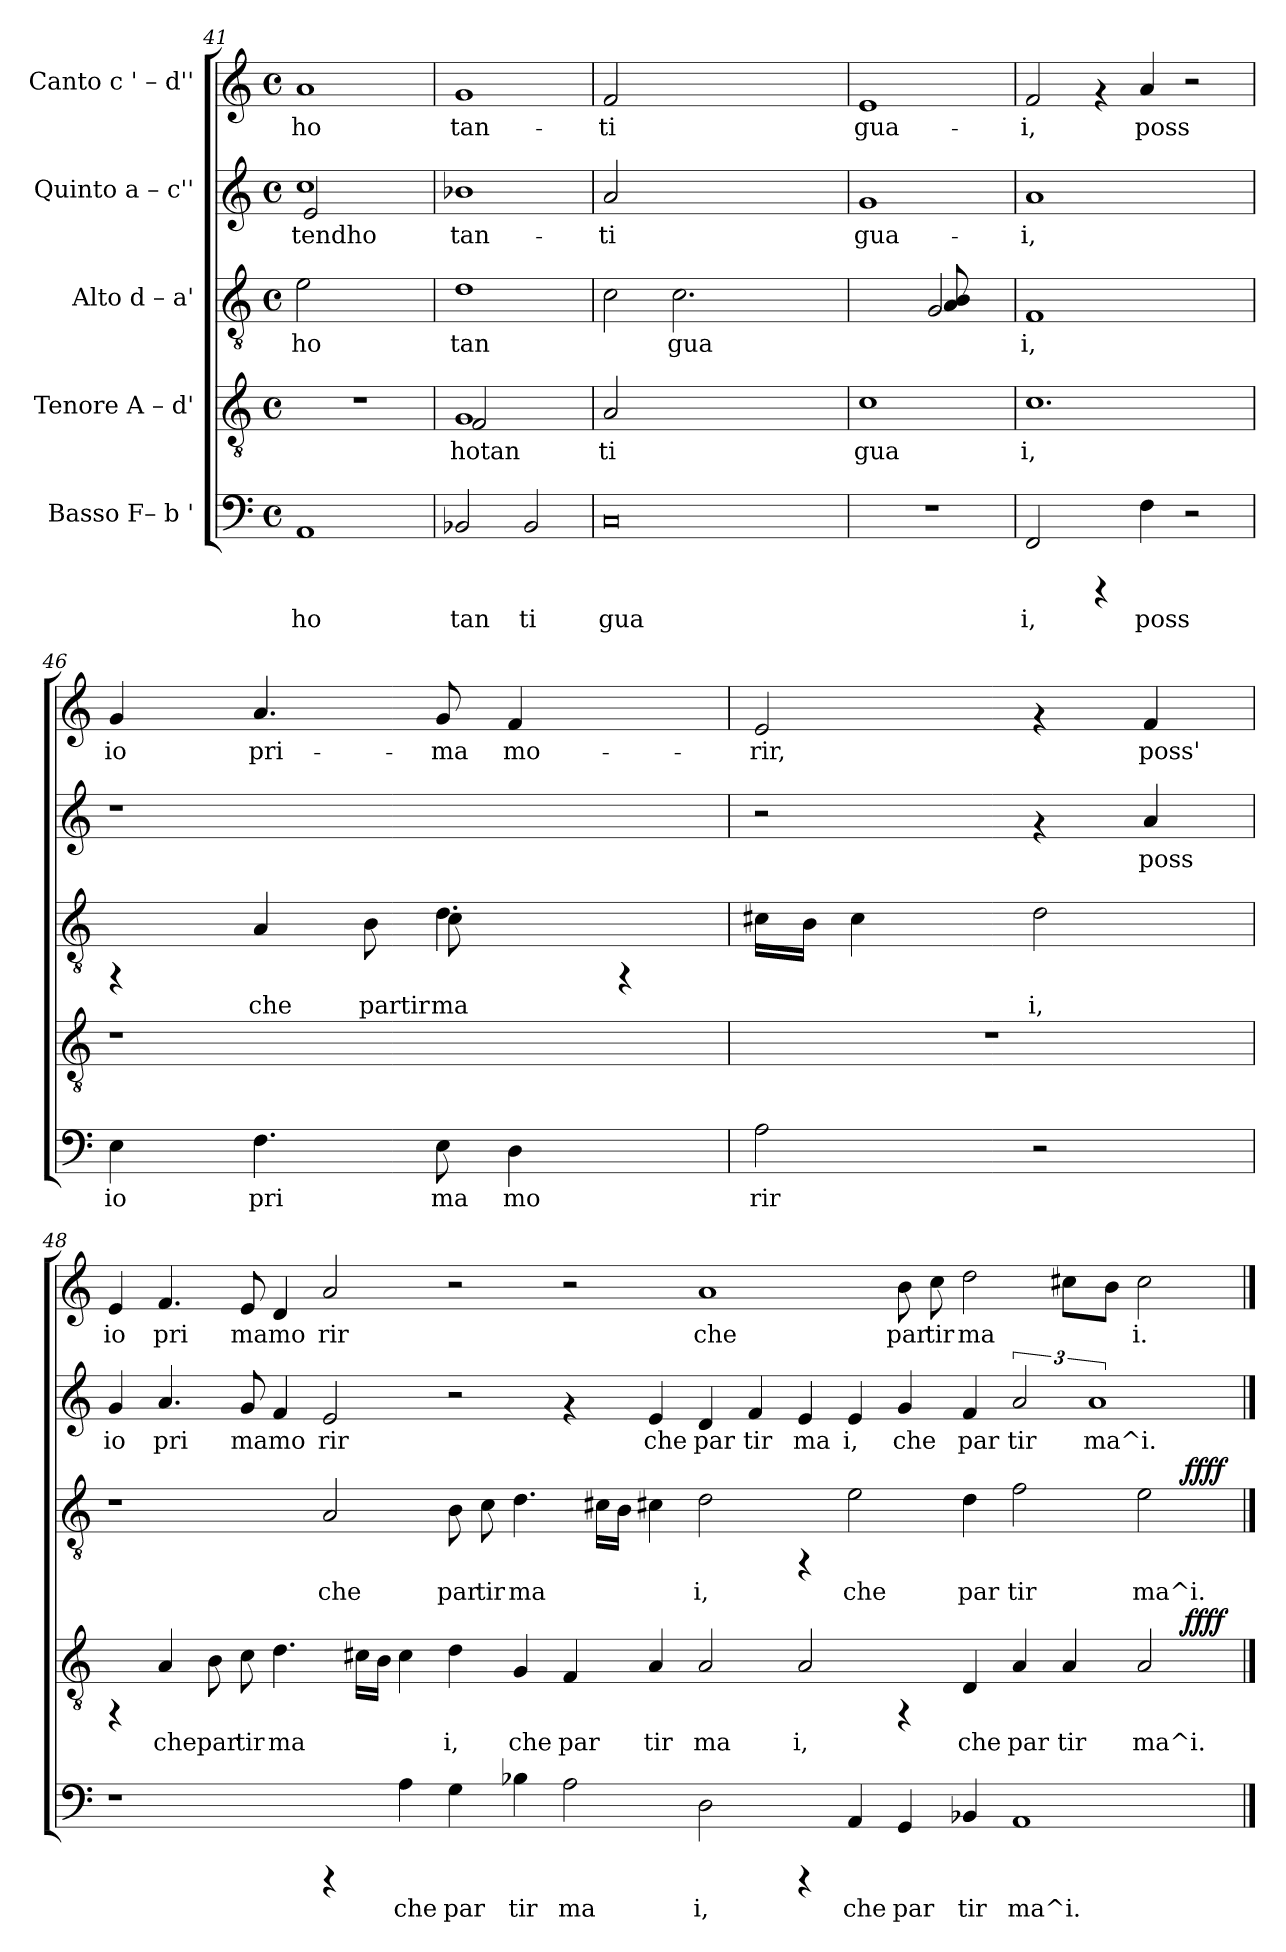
**kern	**text	**kern	**text	**dynam	**kern	**text	**dynam	**kern	**text	**kern	**text
*part5	*part5	*part4	*part4	*part4	*part3	*part3	*part3	*part2	*part2	*part1	*part1
*staff5	*staff5	*staff4	*staff4	*staff4	*staff3	*staff3	*staff3	*staff2	*staff2	*staff1	*staff1
*I"Basso  F– b '	*	*I"Tenore  A – d'	*	*	*I"Alto  d – a'	*	*	*I"Quinto  a – c''	*	*I"Canto  c ' – d''	*
*clefF4	*	*clefGv2	*	*	*clefGv2	*	*	*clefG2	*	*clefG2	*
*k[]	*	*k[]	*	*	*k[]	*	*	*k[]	*	*k[]	*
*C:	*	*C:	*	*	*C:	*	*	*C:	*	*C:	*
*M4/4	*	*M4/4	*	*	*M4/4	*	*	*M4/4	*	*M4/4	*
*met(c)	*	*met(c)	*	*	*met(c)	*	*	*met(c)	*	*met(c)	*
=41	=41	=41	=41	=41	=41	=41	=41	=41	=41	=41	=41
!	!LO:LY:b	!	!	!	!	!LO:LY:b:cj	!	!	!LO:LY:b:rj	!	!LO:LY:b:rj
*	*	*	*	*	*	*	*	*^	*	*	*
1AA	ho	1r	.	.	2e\	ho	.	1cc	2e/	-tendho	1a	ho
.	.	.	.	.	2ryy	.	.	.	2ryy	.	.	.
=42	=42	=42	=42	=42	=42	=42	=42	=42	=42	=42	=42	=42
!	!LO:LY:b	!	!LO:LY:b:cj	!	!	!LO:LY:b:cj	!	!	!	!LO:LY:b:rj	!	!LO:LY:b:rj
*	*	*^	*	*	*	*	*	*v	*v	*	*	*
2BB-X/	tan	1G	2F/	hotan	.	1d	tan	.	1b-X	tan-	1g	tan-
!	!LO:LY:b	!	!	!	!	!	!	!	!	!	!	!
2BB-/	ti	.	2ryy	.	.	.	.	.	.	.	.	.
=43	=43	=43	=43	=43	=43	=43	=43	=43	=43	=43	=43	=43
!	!LO:LY:b	!	!	!LO:LY:b:cj	!	!	!	!	!	!LO:LY:b:rj	!	!LO:LY:b:rj
*	*	*v	*v	*	*	*	*	*	*	*	*	*
0C	gua	2A/	ti	.	2c\	.	.	2a/	-ti	2f/	-ti
!	!	!	!	!	!	!LO:LY:b:cj	!	!	!	!	!
.	.	1.ryy	.	.	2.c\	gua	.	1.ryy	.	1.ryy	.
.	.	.	.	.	2.ryy	.	.	.	.	.	.
=44	=44	=44	=44	=44	=44	=44	=44	=44	=44	=44	=44
!	!	!	!LO:LY:b:cj	!	!	!	!	!	!LO:LY:b:rj	!	!LO:LY:b:rj
*	*	*	*	*	*^	*	*	*	*	*	*
1r	.	1c	gua	.	2ryy	2ryy	.	.	1g	gua-	1e	gua-
!	!	!	!	!	!	!	!LO:LY:b:cj	!	!	!	!	!
.	.	.	.	.	2G/	8B/ 8A/	.	.	.	.	.	.
.	.	.	.	.	.	4.ryy	.	.	.	.	.	.
=45	=45	=45	=45	=45	=45	=45	=45	=45	=45	=45	=45	=45
!	!LO:LY:b	!	!LO:LY:b:cj	!	!	!	!LO:LY:b:cj	!	!	!LO:LY:b:rj	!	!LO:LY:b:rj
*	*	*	*	*	*v	*v	*	*	*	*	*	*
2FF/	i,	1.c	i,	.	1F	i,	.	1a	-i,	2f/	-i,
4rCCC	.	.	.	.	.	.	.	.	.	4rf	.
!	!LO:LY:b	!	!	!	!	!	!	!	!	!	!LO:LY:b:rj
4F\	poss	.	.	.	.	.	.	.	.	4a/	poss
2r	.	.	.	.	2ryy	.	.	2ryy	.	2r	.
=46	=46	=46	=46	=46	=46	=46	=46	=46	=46	=46	=46
!	!LO:LY:b	!	!	!	!	!	!	!	!	!	!LO:LY:b:rj
*	*	*	*	*	*^	*	*	*	*	*	*
4E\	io	1r	.	.	4rFF	8ryy	.	.	1r	.	4g/	io
!	!LO:LY:b	!	!	!	!	!	!LO:LY:b:cj	!	!	!	!	!LO:LY:b:rj
*	*	*	*	*	*v	*v	*	*	*	*	*	*
4.F\	pri	.	.	.	4A/	che	.	.	.	4.a/	pri-
!	!	!	!	!	!	!LO:LY:b:cj	!	!	!	!	!
.	.	.	.	.	8B\	partir	.	.	.	.	.
!	!LO:LY:b	!	!	!	!	!LO:LY:b:cj	!	!	!	!	!LO:LY:b:rj
*	*	*	*	*	*^	*	*	*	*	*	*
8E\	ma	.	.	.	4.d\	8c\	ma	.	.	.	8g/	-ma
!	!LO:LY:b	!	!	!	!	!	!	!	!	!	!	!LO:LY:b:rj
4D\	mo	.	.	.	.	2ryy	.	.	.	.	4f/	mo-
4ryy	.	4ryy	.	.	4rFF	.	.	.	4ryy	.	4ryy	.
*	*	*	*	*	*v	*v	*	*	*	*	*	*
=47	=47	=47	=47	=47	=47	=47	=47	=47	=47	=47	=47
!	!LO:LY:b	!	!	!	!	!LO:LY:b:cj	!	!	!	!	!LO:LY:b:rj
2A\	rir	1r	.	.	16c#X\L	.	.	2r	.	2e/	-rir,
!	!	!	!	!	!	!LO:LY:b:cj	!	!	!	!	!
.	.	.	.	.	16B\J	.	.	.	.	.	.
!	!	!	!	!	!	!LO:LY:b:cj	!	!	!	!	!
.	.	.	.	.	4c#\	.	.	.	.	.	.
.	.	.	.	.	8ryy	.	.	.	.	.	.
!	!	!	!	!	!	!LO:LY:b:cj	!	!	!	!	!
2r	.	.	.	.	2d\	i,	.	4rf	.	4rf	.
!	!	!	!	!	!	!	!	!	!LO:LY:b:rj	!	!LO:LY:b:rj
.	.	.	.	.	.	.	.	4a/	poss	4f/	poss'
!!LO:PB:g=z
=48	=48	=48	=48	=48	=48	=48	=48	=48	=48	=48	=48
!	!	!	!	!	!	!	!	!	!LO:LY:b:rj	!	!LO:LY:b:rj
*	*	*^	*	*	*^	*	*	*	*	*	*
1r	.	4rFF	1ryy	.	.	1r	1ryy	.	.	4g/	io	4e/	io
!	!	!	!	!LO:LY:b:cj	!	!	!	!	!	!	!LO:LY:b:rj	!	!LO:LY:b:rj
.	.	4A/	.	che	.	.	.	.	.	4.a/	pri	4.f/	pri
!	!	!	!	!LO:LY:b:cj	!	!	!	!	!	!	!	!	!
.	.	8B\	.	par	.	.	.	.	.	.	.	.	.
!	!	!	!	!LO:LY:b:cj	!	!	!	!	!	!	!LO:LY:b:rj	!	!LO:LY:b:rj
.	.	8c\	.	tir	.	.	.	.	.	8g/	ma	8e/	ma
!	!	!	!	!LO:LY:b:cj	!	!	!	!	!	!	!LO:LY:b:rj	!	!LO:LY:b:rj
.	.	4.d\	.	ma	.	.	.	.	.	4f/	mo	4d/	mo
!	!	!	!	!	!	!	!	!LO:LY:b:cj	!	!	!LO:LY:b:rj	!	!LO:LY:b:rj
4rCCC	.	.	1ryy	.	.	2A/	1ryy	che	.	2e/	rir	2a/	rir
!	!	!	!	!LO:LY:b:cj	!	!	!	!	!	!	!	!	!
.	.	16c#X\L	.	.	.	.	.	.	.	.	.	.	.
!	!	!	!	!LO:LY:b:cj	!	!	!	!	!	!	!	!	!
.	.	16B\J	.	.	.	.	.	.	.	.	.	.	.
!	!LO:LY:b	!	!	!LO:LY:b:cj	!	!	!	!	!	!	!	!	!
4A\	che	4c#\	.	.	.	.	.	.	.	.	.	.	.
!	!LO:LY:b	!	!	!LO:LY:b:cj	!	!	!	!LO:LY:b:cj	!	!	!	!	!
4G\	par	4d\	.	i,	.	8B\	.	par	.	2r	.	2r	.
!	!	!	!	!	!	!	!	!LO:LY:b:cj	!	!	!	!	!
.	.	.	.	.	.	8c\	.	tir	.	.	.	.	.
!	!LO:LY:b	!	!	!LO:LY:b:cj	!	!	!	!LO:LY:b:cj	!	!	!	!	!
4B-X\	tir	4G/	.	che	.	4.d\	.	ma	.	.	.	.	.
!	!LO:LY:b	!	!	!LO:LY:b:cj	!	!	!	!	!	!	!	!	!
2A\	ma	4F/	1ryy	par	.	.	1ryy	.	.	4rf	.	2r	.
!	!	!	!	!	!	!	!	!LO:LY:b:cj	!	!	!	!	!
.	.	.	.	.	.	16c#\L	.	.	.	.	.	.	.
!	!	!	!	!	!	!	!	!LO:LY:b:cj	!	!	!	!	!
.	.	.	.	.	.	16B\J	.	.	.	.	.	.	.
!	!	!	!	!LO:LY:b:cj	!	!	!	!LO:LY:b:cj	!	!	!LO:LY:b:rj	!	!
.	.	4A/	.	tir	.	4c#X\	.	.	.	4e/	che	.	.
!	!LO:LY:b	!	!	!LO:LY:b:cj	!	!	!	!LO:LY:b:cj	!	!	!LO:LY:b:rj	!	!LO:LY:b:rj
2D\	i,	2A/	.	ma	.	2d\	.	i,	.	4d/	par	1a	che
!	!	!	!	!	!	!	!	!	!	!	!LO:LY:b:rj	!	!
.	.	.	.	.	.	.	.	.	.	4f/	tir	.	.
!	!	!	!	!LO:LY:b:cj	!	!	!	!	!	!	!LO:LY:b:rj	!	!
4rCCC	.	2A/	1ryy	i,	.	4rFF	1ryy	.	.	4e/	ma	.	.
!	!LO:LY:b	!	!	!	!	!	!	!LO:LY:b:cj	!	!	!LO:LY:b:rj	!	!
4AA/	che	.	.	.	.	2e\	.	che	.	4e/	i,	.	.
!	!LO:LY:b	!	!	!	!	!	!	!	!	!	!LO:LY:b:rj	!	!LO:LY:b:rj
4GG/	par	4rFF	.	.	.	.	.	.	.	4g/	che	8b\	par
!	!	!	!	!	!	!	!	!	!	!	!	!	!LO:LY:b:rj
.	.	.	.	.	.	.	.	.	.	.	.	8cc\	tir
!	!LO:LY:b	!	!	!LO:LY:b:cj	!	!	!	!LO:LY:b:cj	!	!	!LO:LY:b:rj	!	!LO:LY:b:rj
4BB-X/	tir	4D/	.	che	.	4d\	.	par	.	4f/	par	2dd\	ma
!	!LO:LY:b	!	!	!LO:LY:b:cj	!	!	!	!LO:LY:b:cj	!	!	!LO:LY:b:rj	!	!
1AA	ma^i.	4A/	2ryy	par	.	2f\	2ryy	tir	.	3a/	tir	.	.
!	!	!	!	!LO:LY:b:cj	!	!	!	!	!	!	!	!	!LO:LY:b:rj
.	.	4A/	.	tir	.	.	.	.	.	.	.	8cc#X\L	.
!	!	!	!	!	!	!	!	!	!	!	!LO:LY:b:rj	!	!
.	.	.	.	.	.	.	.	.	.	3%2a/	ma^i.	.	.
!	!	!	!	!	!	!	!	!	!	!	!	!	!LO:LY:b:rj
.	.	.	.	.	.	.	.	.	.	.	.	8b\J	.
!	!	!	!	!LO:LY:b:cj	!	!	!	!LO:LY:b:cj	!	!	!	!	!LO:LY:b:rj
.	.	2A/	8...ryy	ma^i.	.	2e\	8...ryy	ma^i.	.	.	.	2cc#\	i.
!	!	!	!	!	!LO:DY:b	!	!	!	!LO:DY:a	!	!	!	!
.	.	.	4ryy	.	ffff	.	4ryy	.	ffff	.	.	.	.
.	.	.	64ryy	.	.	.	64ryy	.	.	.	.	.	.
*	*	*v	*v	*	*	*	*	*	*	*	*	*	*
*	*	*	*	*	*v	*v	*	*	*	*	*	*
==	==	==	==	==	==	==	==	==	==	==	==
*-	*-	*-	*-	*-	*-	*-	*-	*-	*-	*-	*-
